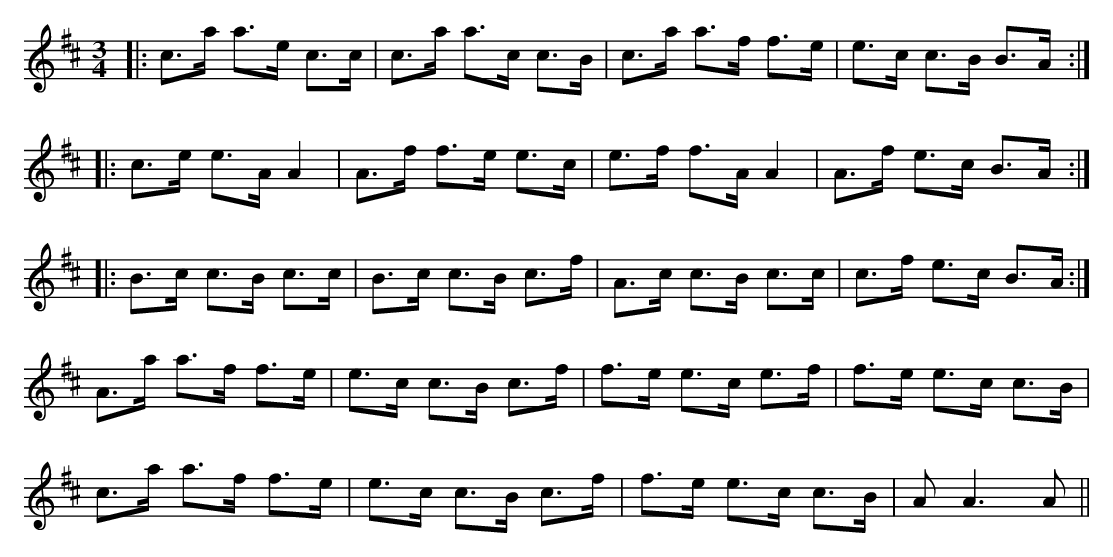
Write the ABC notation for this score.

X:1
M:3/4
K:Amix
|:c>a a>e c>c|c>a a>c c>B|c>a a>f f>e|e>c c>B B>A:|
|:c>e e>A A2|A>f f>e e>c|e>f f>A A2|A>f e>c B>A:|
|:B>c c>B c>c|B>c c>B c>f|A>c c>B c>c|c>f e>c B>A:|
A>a a>f f>e|e>c c>B c>f|f>e e>c e>f|f>e e>c c>B|
c>a a>f f>e|e>c c>B c>f|f>e e>c c>B|A A3A||
